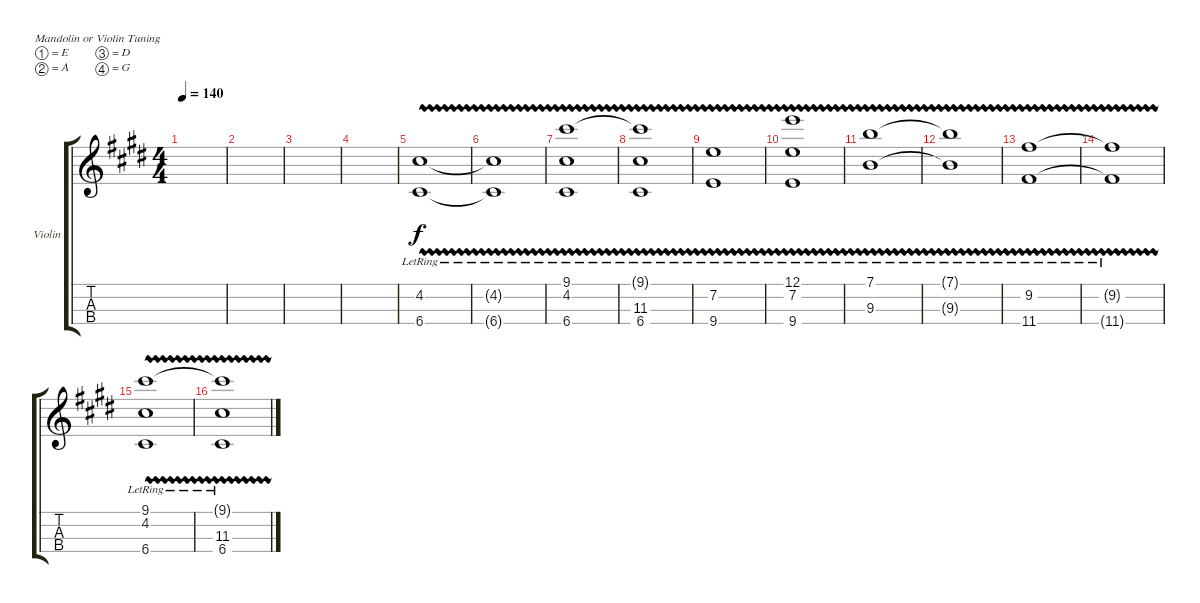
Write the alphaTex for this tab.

\defaultSystemsLayout 4
\bracketExtendMode groupsimilarinstruments
\firstSystemTrackNameOrientation horizontal
\otherSystemsTrackNameOrientation horizontal
\track ("Violin" "Violin") {instrument violin}
\staff {score tabs}
\tuning (E5 A4 D4 G3)
\ts (4 4)
\tempo 140
\clef g2
\scale
0.333333
\ks e
|
\scale
0.333333 |
\scale
0.333333 |
\scale
0.333333 |
\scale
0.333333 (6.4{vw lr} 4.2{vw lr}).1 |
\scale
0.333333 (6.4{vw lr t} 4.2{vw lr t}).1 |
\scale
0.333333 (6.4{vw lr} 4.2{vw lr} 9.1{vw lr}).1 |
\scale
0.333333 (11.3{vw lr} 6.4{vw lr} 9.1{vw lr t}).1 |
\scale
0.333333 (9.4{vw lr} 7.2{vw lr}).1 |
\scale
0.333333 (9.4{vw lr} 7.2{vw lr} 12.1{vw lr}).1 |
\scale
0.333333 (9.3{vw lr} 7.1{vw lr}).1 |
\scale
0.333333 (9.3{vw lr t} 7.1{vw lr t}).1 |
\scale
0.333333 (11.4{vw lr} 9.2{vw lr}).1 |
\scale
0.333333 (11.4{vw lr t} 9.2{vw lr t}).1 |
\scale
0.333333 (6.4{vw lr} 4.2{vw lr} 9.1{vw lr}).1 |
\scale
0.333333 (11.3{vw lr} 6.4{vw lr} 9.1{vw lr t}).1
